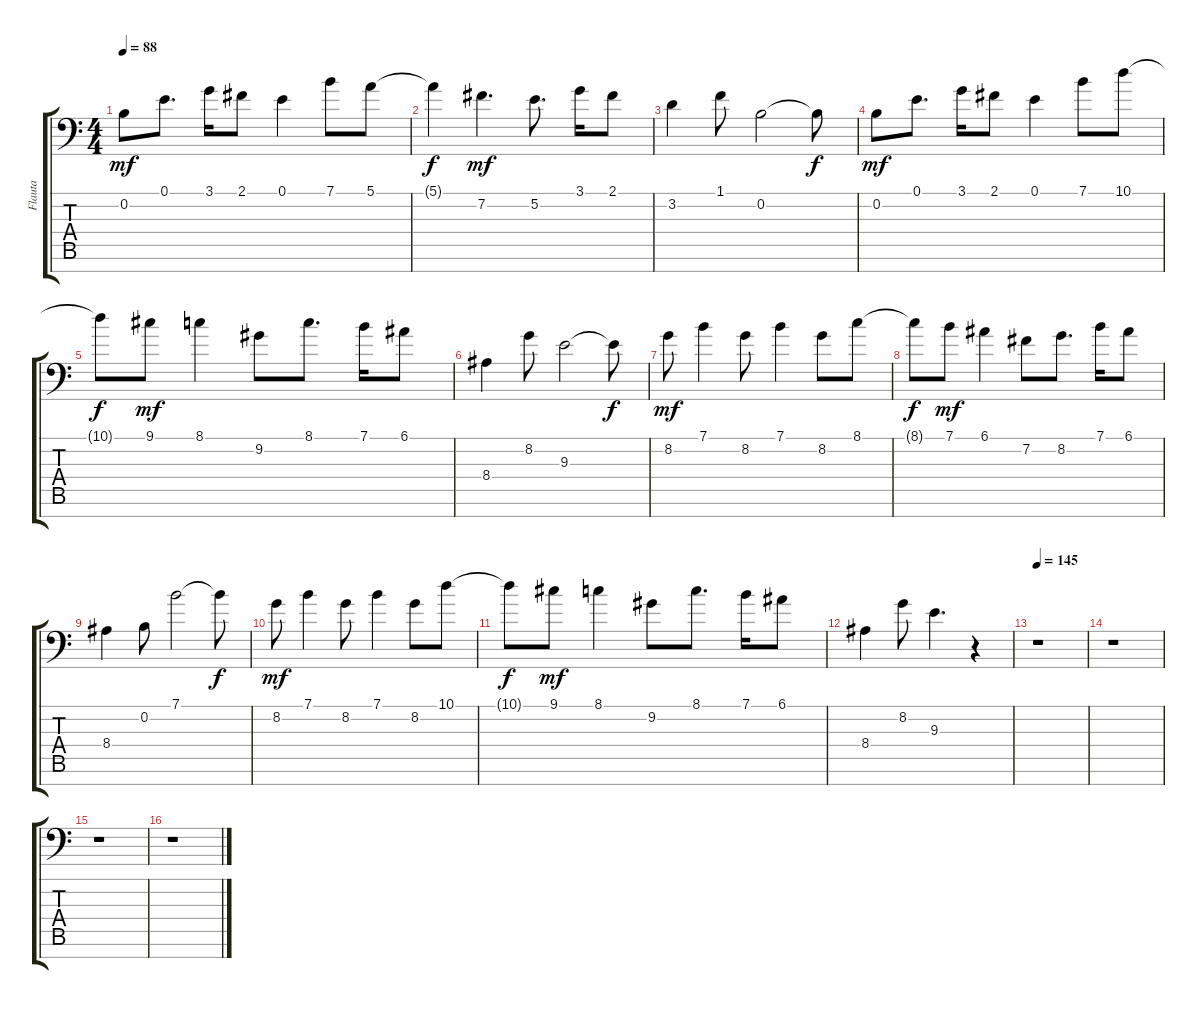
\track ("Flauta" "Flauta") {instrument flute}
\staff {score tabs}
\tuning (E4 B3 G3 D3 A2 E2 C-1) {hide}
\ts (4 4)
\tempo 88
\clef f4
\ks c
0.2.8{dy mf volume 12 balance 6} 0.1.8{d volume 12 balance 6} 3.1.16 2.1.8 0.1.4{volume 12 balance 6} 7.1.8 5.1.8{volume 12 balance 6} |
5.1{t}.4{dy f} 7.2.4{d dy mf volume 12 balance 6} 5.2.8{d volume 12 balance 6} 3.1.16 2.1.8 |
3.2.4{volume 12 balance 6} 1.1.8 0.2.2{volume 12 balance 6} 0.2{t}.8{dy f} |
0.2.8{dy mf volume 12 balance 6} 0.1.8{d volume 12 balance 6} 3.1.16 2.1.8 0.1.4{volume 12 balance 6} 7.1.8 10.1.8{volume 12 balance 6} |
10.1{t}.8{dy f} 9.1.8{dy mf} 8.1.4{volume 12 balance 6} 9.2.8 8.1.8{d volume 12 balance 6} 7.1.16 6.1.8 |
8.4.4{volume 12 balance 6} 8.2.8 9.3.2{volume 12 balance 6} 9.3{t}.8{dy f} |
8.2.8{dy mf volume 12 balance 6} 7.1.4{volume 12 balance 6} 8.2.8 7.1.4{volume 12 balance 6} 8.2.8 8.1.8{volume 12 balance 6} |
8.1{t}.8{dy f} 7.1.8{dy mf} 6.1.4{volume 12 balance 6} 7.2.8 8.2.8{d volume 12 balance 6} 7.1.16 6.1.8 |
8.4.4{volume 12 balance 6} 0.2.8 7.1.2{volume 12 balance 6} 7.1{t}.8{dy f} |
8.2.8{dy mf volume 12 balance 6} 7.1.4{volume 12 balance 6} 8.2.8 7.1.4{volume 12 balance 6} 8.2.8 10.1.8{volume 12 balance 6} |
10.1{t}.8{dy f} 9.1.8{dy mf} 8.1.4{volume 12 balance 6} 9.2.8 8.1.8{d volume 12 balance 6} 7.1.16 6.1.8 |
8.4.4{volume 12 balance 6} 8.2.8 9.3.4{d volume 12 balance 6} r.4 |
\tempo 145
r.1 |
r.1 |
r.1 |
r.1
